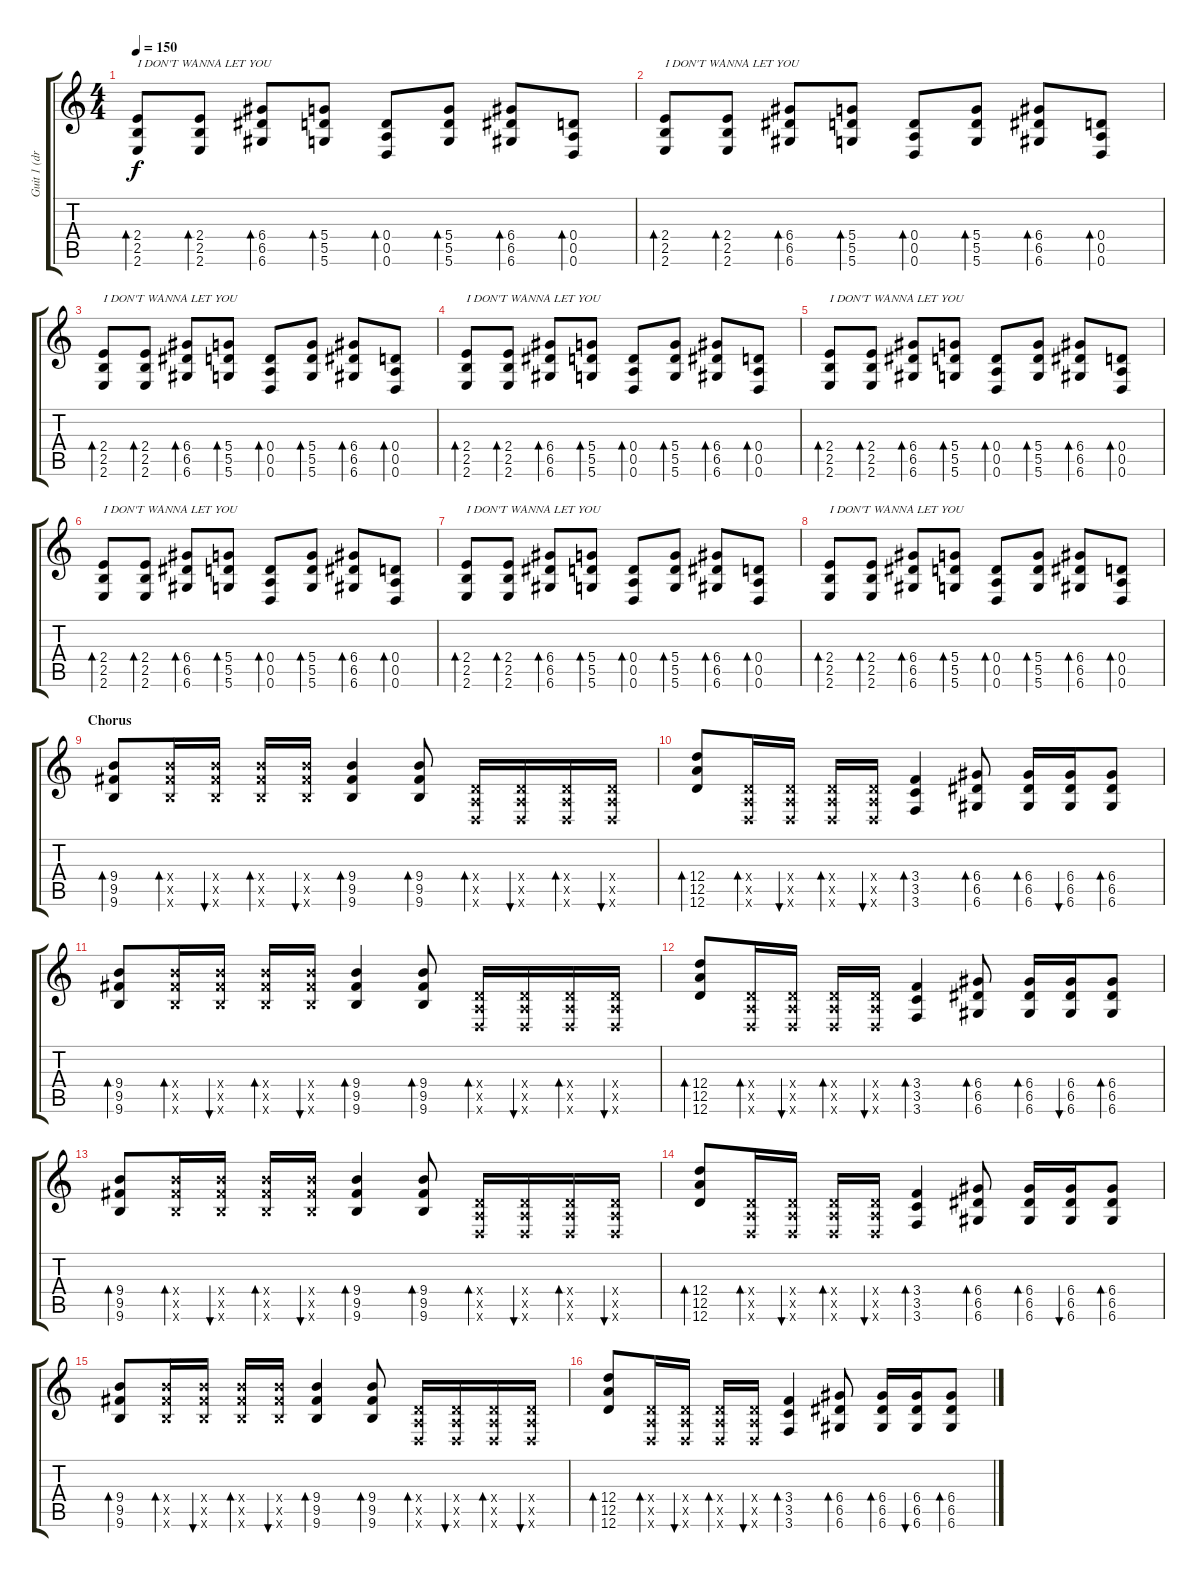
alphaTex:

\track ("Guit 1 (dropped D)" "Guit 1 (dr") {instrument overdrivenguitar}
\staff {score tabs}
\tuning (E4 B3 G3 D3 A2 D2) {hide}
\ts (4 4)
\section ("" "")
\tempo 150
\clef g2
\ks c
(2.4 2.5 2.6).8{bd 30 txt "I DON'T WANNA LET YOU" dy f} (2.4 2.5 2.6).8{bd 30} (6.4 6.5 6.6).8{bd 30} (5.4 5.5 5.6).8{bd 30} (0.4 0.5 0.6).8{bd 30} (5.4 5.5 5.6).8{bd 30} (6.4 6.5 6.6).8{bd 30} (0.4 0.5 0.6).8{bd 30} |
(2.4 2.5 2.6).8{bd 30 txt "I DON'T WANNA LET YOU"} (2.4 2.5 2.6).8{bd 30} (6.4 6.5 6.6).8{bd 30} (5.4 5.5 5.6).8{bd 30} (0.4 0.5 0.6).8{bd 30} (5.4 5.5 5.6).8{bd 30} (6.4 6.5 6.6).8{bd 30} (0.4 0.5 0.6).8{bd 30} |
(2.4 2.5 2.6).8{bd 30 txt "I DON'T WANNA LET YOU"} (2.4 2.5 2.6).8{bd 30} (6.4 6.5 6.6).8{bd 30} (5.4 5.5 5.6).8{bd 30} (0.4 0.5 0.6).8{bd 30} (5.4 5.5 5.6).8{bd 30} (6.4 6.5 6.6).8{bd 30} (0.4 0.5 0.6).8{bd 30} |
(2.4 2.5 2.6).8{bd 30 txt "I DON'T WANNA LET YOU"} (2.4 2.5 2.6).8{bd 30} (6.4 6.5 6.6).8{bd 30} (5.4 5.5 5.6).8{bd 30} (0.4 0.5 0.6).8{bd 30} (5.4 5.5 5.6).8{bd 30} (6.4 6.5 6.6).8{bd 30} (0.4 0.5 0.6).8{bd 30} |
(2.4 2.5 2.6).8{bd 30 txt "I DON'T WANNA LET YOU"} (2.4 2.5 2.6).8{bd 30} (6.4 6.5 6.6).8{bd 30} (5.4 5.5 5.6).8{bd 30} (0.4 0.5 0.6).8{bd 30} (5.4 5.5 5.6).8{bd 30} (6.4 6.5 6.6).8{bd 30} (0.4 0.5 0.6).8{bd 30} |
(2.4 2.5 2.6).8{bd 30 txt "I DON'T WANNA LET YOU"} (2.4 2.5 2.6).8{bd 30} (6.4 6.5 6.6).8{bd 30} (5.4 5.5 5.6).8{bd 30} (0.4 0.5 0.6).8{bd 30} (5.4 5.5 5.6).8{bd 30} (6.4 6.5 6.6).8{bd 30} (0.4 0.5 0.6).8{bd 30} |
(2.4 2.5 2.6).8{bd 30 txt "I DON'T WANNA LET YOU"} (2.4 2.5 2.6).8{bd 30} (6.4 6.5 6.6).8{bd 30} (5.4 5.5 5.6).8{bd 30} (0.4 0.5 0.6).8{bd 30} (5.4 5.5 5.6).8{bd 30} (6.4 6.5 6.6).8{bd 30} (0.4 0.5 0.6).8{bd 30} |
(2.4 2.5 2.6).8{bd 30 txt "I DON'T WANNA LET YOU"} (2.4 2.5 2.6).8{bd 30} (6.4 6.5 6.6).8{bd 30} (5.4 5.5 5.6).8{bd 30} (0.4 0.5 0.6).8{bd 30} (5.4 5.5 5.6).8{bd 30} (6.4 6.5 6.6).8{bd 30} (0.4 0.5 0.6).8{bd 30} |
\section ("" "Chorus")
(9.4 9.5 9.6).8{bd 30} (9.4{x} 9.5{x} 9.6{x}).16{bd 30} (9.4{x} 9.5{x} 9.6{x}).16{bu 30} (9.4{x} 9.5{x} 9.6{x}).16{bd 30} (9.4{x} 9.5{x} 9.6{x}).16{bu 30} (9.4 9.5 9.6).4{bd 30} (9.4 9.5 9.6).8{bd 30} (0.4{x} 0.5{x} 0.6{x}).16{bd 30} (0.4{x} 0.5{x} 0.6{x}).16{bu 30} (0.4{x} 0.5{x} 0.6{x}).16{bd 30} (0.4{x} 0.5{x} 0.6{x}).16{bu 30} |
(12.4 12.5 12.6).8{bd 30} (0.4{x} 0.5{x} 0.6{x}).16{bd 30} (0.4{x} 0.5{x} 0.6{x}).16{bu 30} (0.4{x} 0.5{x} 0.6{x}).16{bd 30} (0.4{x} 0.5{x} 0.6{x}).16{bu 30} (3.4 3.5 3.6).4{bd 30} (6.4 6.5 6.6).8{bd 30} (6.4 6.5 6.6).16{bd 30} (6.4 6.5 6.6).16{bu 30} (6.4 6.5 6.6).8{bd 30} |
(9.4 9.5 9.6).8{bd 30} (9.4{x} 9.5{x} 9.6{x}).16{bd 30} (9.4{x} 9.5{x} 9.6{x}).16{bu 30} (9.4{x} 9.5{x} 9.6{x}).16{bd 30} (9.4{x} 9.5{x} 9.6{x}).16{bu 30} (9.4 9.5 9.6).4{bd 30} (9.4 9.5 9.6).8{bd 30} (0.4{x} 0.5{x} 0.6{x}).16{bd 30} (0.4{x} 0.5{x} 0.6{x}).16{bu 30} (0.4{x} 0.5{x} 0.6{x}).16{bd 30} (0.4{x} 0.5{x} 0.6{x}).16{bu 30} |
(12.4 12.5 12.6).8{bd 30} (0.4{x} 0.5{x} 0.6{x}).16{bd 30} (0.4{x} 0.5{x} 0.6{x}).16{bu 30} (0.4{x} 0.5{x} 0.6{x}).16{bd 30} (0.4{x} 0.5{x} 0.6{x}).16{bu 30} (3.4 3.5 3.6).4{bd 30} (6.4 6.5 6.6).8{bd 30} (6.4 6.5 6.6).16{bd 30} (6.4 6.5 6.6).16{bu 30} (6.4 6.5 6.6).8{bd 30} |
(9.4 9.5 9.6).8{bd 30} (9.4{x} 9.5{x} 9.6{x}).16{bd 30} (9.4{x} 9.5{x} 9.6{x}).16{bu 30} (9.4{x} 9.5{x} 9.6{x}).16{bd 30} (9.4{x} 9.5{x} 9.6{x}).16{bu 30} (9.4 9.5 9.6).4{bd 30} (9.4 9.5 9.6).8{bd 30} (0.4{x} 0.5{x} 0.6{x}).16{bd 30} (0.4{x} 0.5{x} 0.6{x}).16{bu 30} (0.4{x} 0.5{x} 0.6{x}).16{bd 30} (0.4{x} 0.5{x} 0.6{x}).16{bu 30} |
(12.4 12.5 12.6).8{bd 30} (0.4{x} 0.5{x} 0.6{x}).16{bd 30} (0.4{x} 0.5{x} 0.6{x}).16{bu 30} (0.4{x} 0.5{x} 0.6{x}).16{bd 30} (0.4{x} 0.5{x} 0.6{x}).16{bu 30} (3.4 3.5 3.6).4{bd 30} (6.4 6.5 6.6).8{bd 30} (6.4 6.5 6.6).16{bd 30} (6.4 6.5 6.6).16{bu 30} (6.4 6.5 6.6).8{bd 30} |
(9.4 9.5 9.6).8{bd 30} (9.4{x} 9.5{x} 9.6{x}).16{bd 30} (9.4{x} 9.5{x} 9.6{x}).16{bu 30} (9.4{x} 9.5{x} 9.6{x}).16{bd 30} (9.4{x} 9.5{x} 9.6{x}).16{bu 30} (9.4 9.5 9.6).4{bd 30} (9.4 9.5 9.6).8{bd 30} (0.4{x} 0.5{x} 0.6{x}).16{bd 30} (0.4{x} 0.5{x} 0.6{x}).16{bu 30} (0.4{x} 0.5{x} 0.6{x}).16{bd 30} (0.4{x} 0.5{x} 0.6{x}).16{bu 30} |
(12.4 12.5 12.6).8{bd 30} (0.4{x} 0.5{x} 0.6{x}).16{bd 30} (0.4{x} 0.5{x} 0.6{x}).16{bu 30} (0.4{x} 0.5{x} 0.6{x}).16{bd 30} (0.4{x} 0.5{x} 0.6{x}).16{bu 30} (3.4 3.5 3.6).4{bd 30} (6.4 6.5 6.6).8{bd 30} (6.4 6.5 6.6).16{bd 30} (6.4 6.5 6.6).16{bu 30} (6.4 6.5 6.6).8{bd 30}
